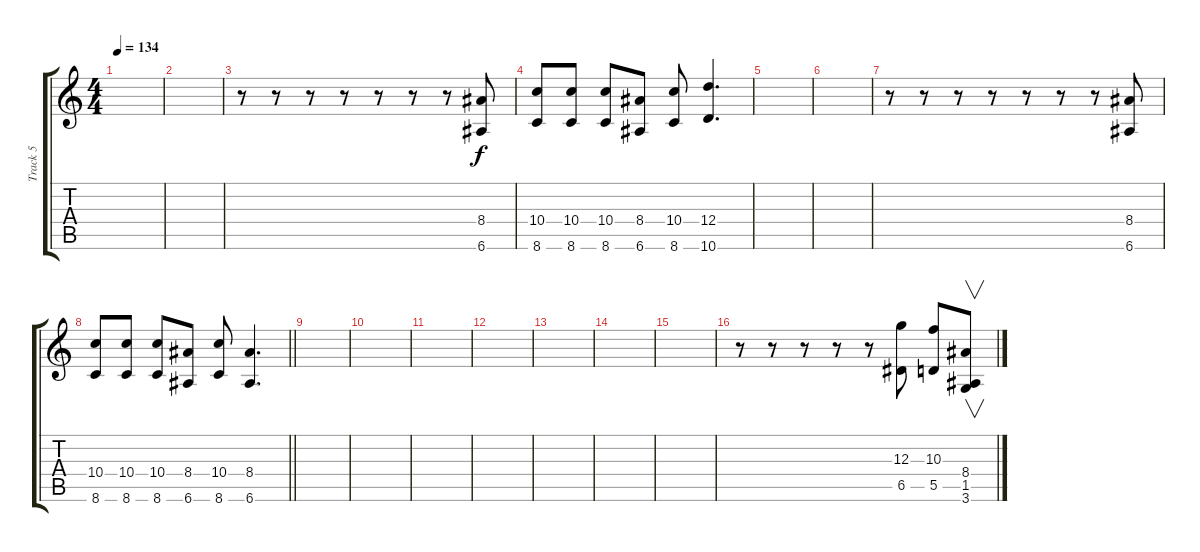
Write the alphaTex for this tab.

\track ("Track 5" "Track 5") {instrument distortionguitar}
\staff {score tabs}
\tuning (E4 B3 G3 D3 A2 E2) {hide}
\ts (4 4)
\tempo 134
\clef g2
\ks c
|
|
r.8 r.8 r.8 r.8 r.8 r.8 r.8 (8.4 6.6).8 |
(10.4 8.6).8 (10.4 8.6).8 (10.4 8.6).8 (8.4 6.6).8 (10.4 8.6).8 (12.4 10.6).4{d} |
|
|
r.8 r.8 r.8 r.8 r.8 r.8 r.8 (8.4 6.6).8 |
\barLineRight lightlight
(10.4 8.6).8 (10.4 8.6).8 (10.4 8.6).8 (8.4 6.6).8 (10.4 8.6).8 (8.4 6.6).4{d} |
|
|
|
|
|
|
|
r.8 r.8 r.8 r.8 r.8 (12.3 6.5).8 (10.3 5.5).8 (8.4 1.5 3.6).8{v}
